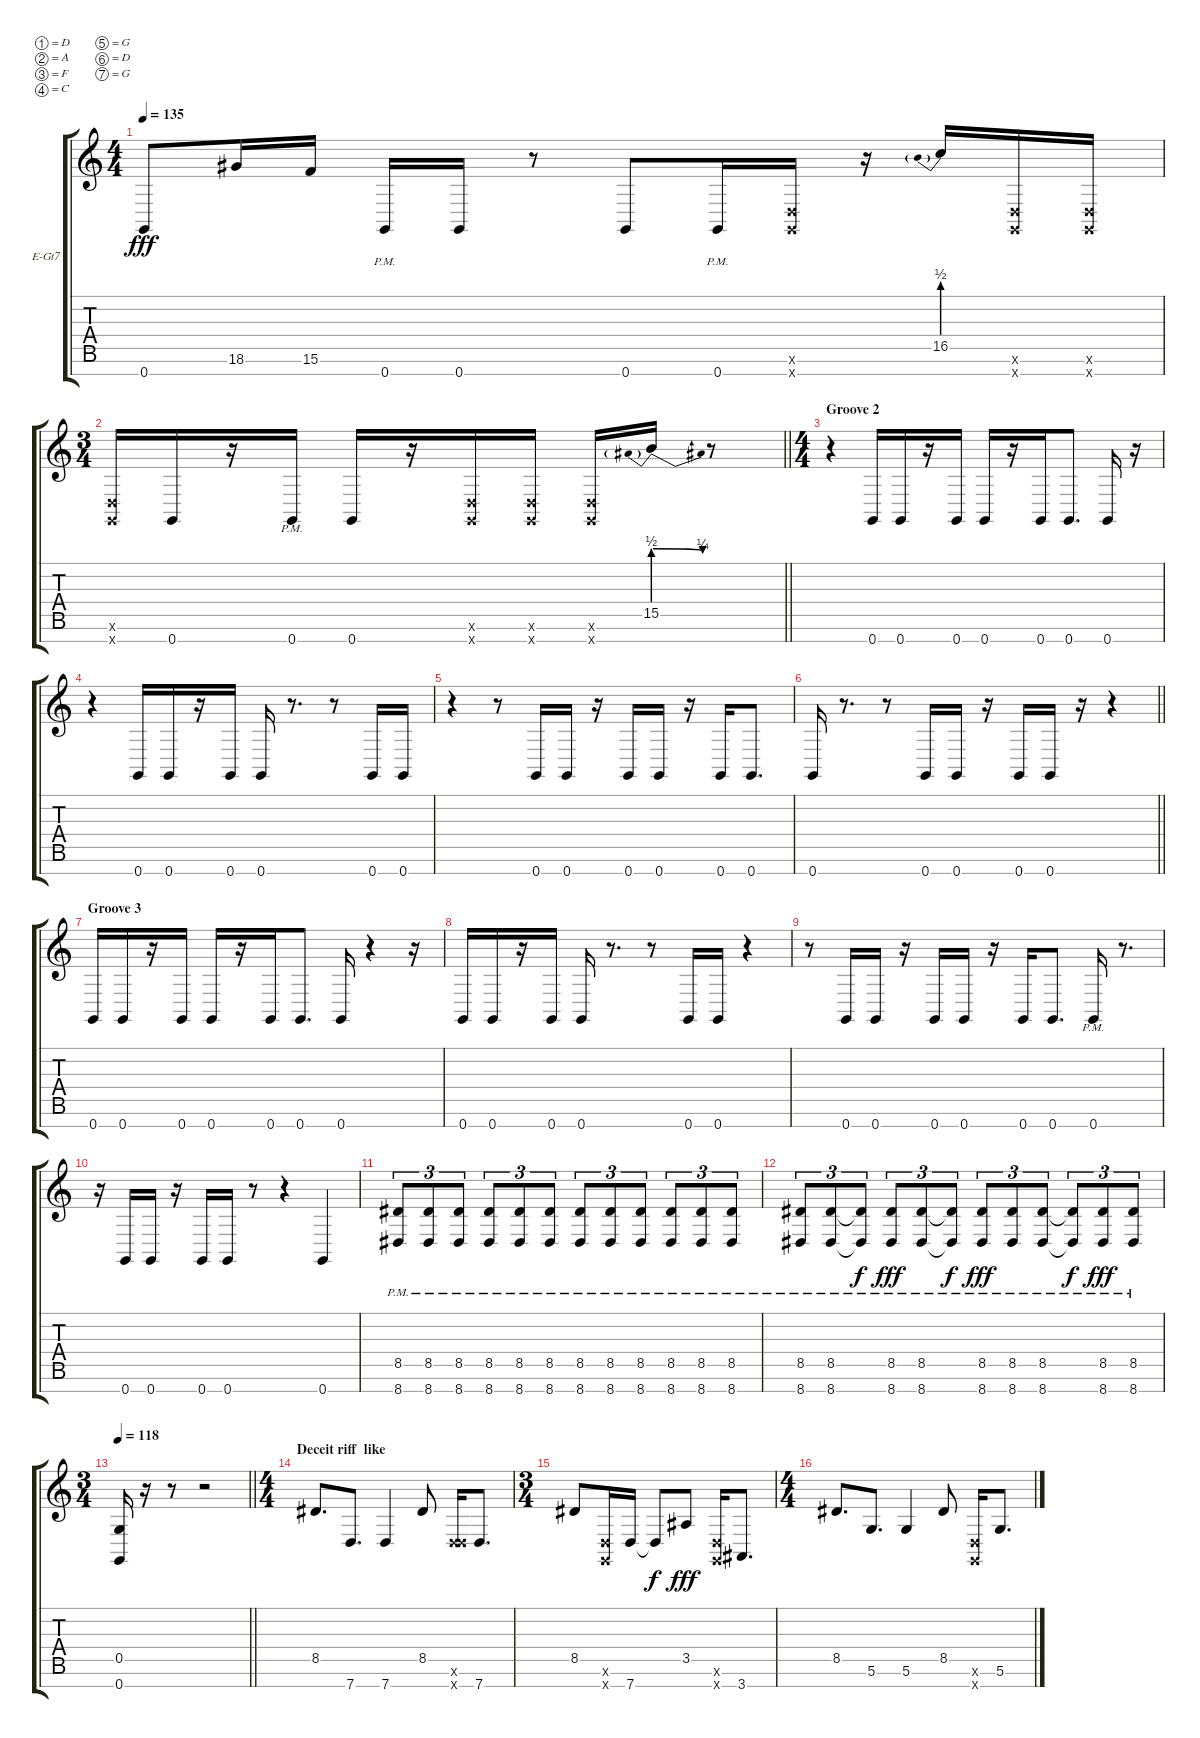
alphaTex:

\bracketExtendMode groupsimilarinstruments
\firstSystemTrackNameOrientation horizontal
\otherSystemsTrackNameOrientation horizontal
\track ("Guitare 2" "E-Gt7") {instrument distortionguitar}
\staff {score tabs}
\tuning (D4 A3 F3 C3 G2 D2 G1)
\ts (4 4)
\beaming (8 2 2 2 2)
\tempo 135
\clef g2
\ks c
0.7.8{dy fff} 18.6.16 15.6.16 0.7{pm}.16 0.7.16 r.8 0.7.8 0.7{pm}.16 (0.6{x} 0.7{x}).16 r.16 16.5{be (prebend 0 2 60 2)}.16 (0.6{x} 0.7{x}).16 (0.6{x} 0.7{x}).16 |
\ts (3 4)
\beaming (8 2 2 2)
\barLineRight lightlight
(0.6{x} 0.7{x}).16 0.7.16 r.16 0.7{pm}.16 0.7.16 r.16 (0.6{x} 0.7{x}).16 (0.6{x} 0.7{x}).16 (0.6{x} 0.7{x}).16 15.5{be (prebendrelease 0 2 60 1)}.16 r.8 |
\ts (4 4)
\beaming (8 2 2 2 2)
\section ("" "Groove 2")
r.4 0.7.16 0.7.16 r.16 0.7.16 0.7.16 r.16 0.7.16 0.7.8{d} 0.7.16 r.16 |
r.4 0.7.16 0.7.16 r.16 0.7.16 0.7.16 r.8{d} r.8 0.7.16 0.7.16 |
r.4 r.8 0.7.16 0.7.16 r.16 0.7.16 0.7.16 r.16 0.7.16 0.7.8{d} |
\barLineRight lightlight
0.7.16 r.8{d} r.8 0.7.16 0.7.16 r.16 0.7.16 0.7.16 r.16 r.4 |
\section ("" "Groove 3")
0.7.16 0.7.16 r.16 0.7.16 0.7.16 r.16 0.7.16 0.7.8{d} 0.7.16 r.4 r.16 |
0.7.16 0.7.16 r.16 0.7.16 0.7.16 r.8{d} r.8 0.7.16 0.7.16 r.4 |
r.8 0.7.16 0.7.16 r.16 0.7.16 0.7.16 r.16 0.7.16 0.7.8{d} 0.7{pm}.16 r.8{d} |
r.16 0.7.16 0.7.16 r.16 0.7.16 0.7.16 r.8 r.4 0.7.4 |
(8.5{pm} 8.7{pm}).8{tu (3 2)} (8.5{pm} 8.7{pm}).8{tu (3 2)} (8.5{pm} 8.7{pm}).8{tu (3 2)} (8.5{pm} 8.7{pm}).8{tu (3 2)} (8.5{pm} 8.7{pm}).8{tu (3 2)} (8.5{pm} 8.7{pm}).8{tu (3 2)} (8.5{pm} 8.7{pm}).8{tu (3 2)} (8.5{pm} 8.7{pm}).8{tu (3 2)} (8.5{pm} 8.7{pm}).8{tu (3 2)} (8.5{pm} 8.7{pm}).8{tu (3 2)} (8.5{pm} 8.7{pm}).8{tu (3 2)} (8.5{pm} 8.7{pm}).8{tu (3 2)} |
(8.5{pm} 8.7{pm}).8{tu (3 2)} (8.5{pm} 8.7{pm}).8{tu (3 2)} (8.5{pm t} 8.7{pm t}).8{tu (3 2) dy f} (8.5{pm} 8.7{pm}).8{tu (3 2) dy fff} (8.5{pm} 8.7{pm}).8{tu (3 2)} (8.5{pm t} 8.7{pm t}).8{tu (3 2) dy f} (8.5{pm} 8.7{pm}).8{tu (3 2) dy fff} (8.5{pm} 8.7{pm}).8{tu (3 2)} (8.5{pm} 8.7{pm}).8{tu (3 2)} (8.5{pm t} 8.7{pm t}).8{tu (3 2) dy f} (8.5{pm} 8.7{pm}).8{tu (3 2) dy fff} (8.5{pm} 8.7{pm}).8{tu (3 2)} |
\ts (3 4)
\beaming (8 2 2 2)
\tempo 118
\barLineRight lightlight
(0.5 0.7).16 r.16 r.8 r.2 |
\ts (4 4)
\beaming (8 2 2 2 2)
\section ("" "Deceit riff  like")
8.5.8{d} 7.7.8{d} 7.7.4 8.5.8 (0.6{x} 7.7{x}).16 7.7.8{d} |
\ts (3 4)
\beaming (8 2 2 2)
8.5.8 (0.6{x} 0.7{x}).16 7.7.16 7.7{t}.8{dy f} 3.5.8{dy fff} (0.6{x} 0.7{x}).16 3.7.8{d} |
\ts (4 4)
\beaming (8 2 2 2 2)
8.5.8{d} 5.6.8{d} 5.6.4 8.5.8 (0.6{x} 0.7{x}).16 5.6.8{d}
